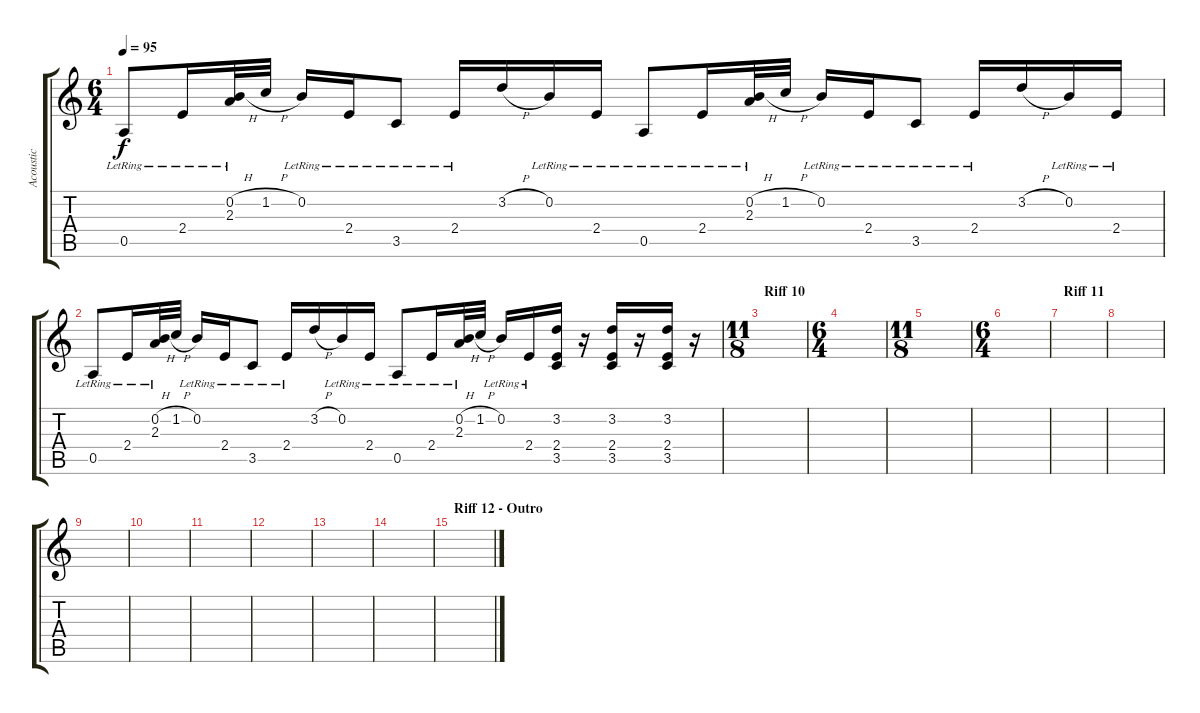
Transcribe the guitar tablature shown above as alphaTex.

\track ("Acoustic" "Acoustic") {instrument acousticguitarsteel}
\staff {score tabs}
\tuning (E4 B3 G3 D3 A2 E2) {hide}
\ts (6 4)
\tempo 95
\clef g2
\ks c
0.5{lr}.8{dy f} 2.4{lr}.16 (0.2{h} 2.3{lr}).32 1.2{h}.32 0.2{lr}.16 2.4{lr}.16 3.5{lr}.8 2.4{lr}.16 3.2{h}.16 0.2{lr}.16 2.4{lr}.16 0.5{lr}.8 2.4{lr}.16 (0.2{h} 2.3{lr}).32 1.2{h}.32 0.2{lr}.16 2.4{lr}.16 3.5{lr}.8 2.4{lr}.16 3.2{h}.16 0.2{lr}.16 2.4{lr}.16 |
0.5{lr}.8 2.4{lr}.16 (0.2{h} 2.3{lr}).32 1.2{h}.32 0.2{lr}.16 2.4{lr}.16 3.5{lr}.8 2.4{lr}.16 3.2{h}.16 0.2{lr}.16 2.4{lr}.16 0.5{lr}.8 2.4{lr}.16 (0.2{h} 2.3{lr}).32 1.2{h}.32 0.2{lr}.16 2.4{lr}.16 (3.2 2.4 3.5).16 r.16 (3.2 2.4 3.5).16 r.16 (3.2 2.4 3.5).16 r.16 |
\ts (11 8)
\section ("" "Riff 10")
|
\ts (6 4)
|
\ts (11 8)
|
\ts (6 4)
|
\section ("" "Riff 11")
|
|
|
|
|
|
|
|
\section ("" "Riff 12 - Outro")
